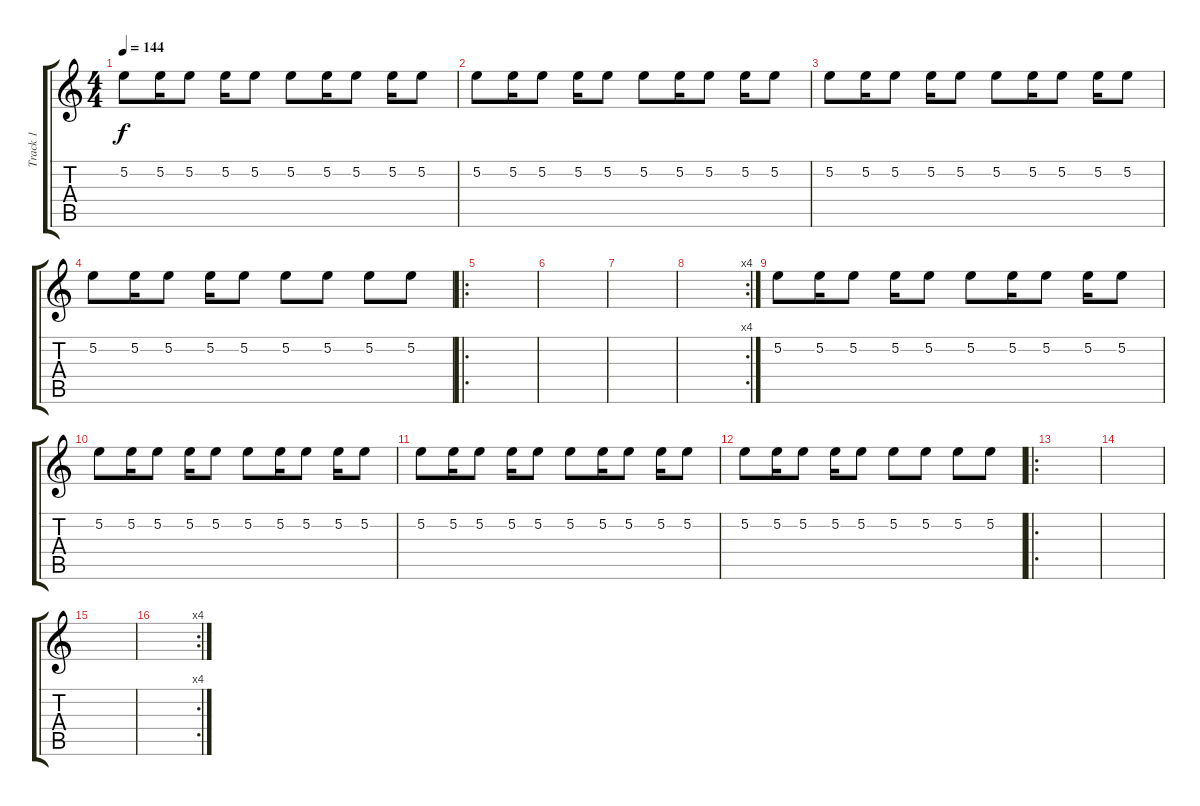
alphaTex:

\track ("Track 1" "Track 1") {instrument electricguitarjazz}
\staff {score tabs}
\tuning (E4 B3 G3 D3 A2 E2) {hide}
\ts (4 4)
\tempo 144
\clef g2
\ks c
5.2.8{dy f} 5.2.16 5.2.8 5.2.16 5.2.8 5.2.8 5.2.16 5.2.8 5.2.16 5.2.8 |
5.2.8 5.2.16 5.2.8 5.2.16 5.2.8 5.2.8 5.2.16 5.2.8 5.2.16 5.2.8 |
5.2.8 5.2.16 5.2.8 5.2.16 5.2.8 5.2.8 5.2.16 5.2.8 5.2.16 5.2.8 |
5.2.8 5.2.16 5.2.8 5.2.16 5.2.8 5.2.8 5.2.8 5.2.8 5.2.8 |
\ro
|
|
|
\rc 4
|
5.2.8 5.2.16 5.2.8 5.2.16 5.2.8 5.2.8 5.2.16 5.2.8 5.2.16 5.2.8 |
5.2.8 5.2.16 5.2.8 5.2.16 5.2.8 5.2.8 5.2.16 5.2.8 5.2.16 5.2.8 |
5.2.8 5.2.16 5.2.8 5.2.16 5.2.8 5.2.8 5.2.16 5.2.8 5.2.16 5.2.8 |
5.2.8 5.2.16 5.2.8 5.2.16 5.2.8 5.2.8 5.2.8 5.2.8 5.2.8 |
\ro
|
|
|
\rc 4
